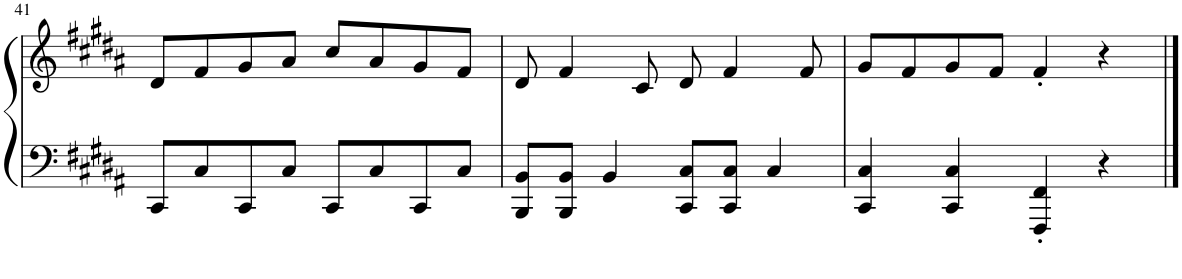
**kern	**kern
*part1	*part1
*staff2	*staff1
*I"Piano	*
*I'Pno.	*
!!LO:PB:g=z
*clefF4	*clefG2
*k[f#c#g#d#a#]	*k[f#c#g#d#a#]
*M4/4	*M4/4
*met(c)	*met(c)
=41	=41
8CC#/L	8d#/L
8C#/	8f#/
8CC#/	8g#/
8C#/J	8a#/J
8CC#/L	8cc#/L
8C#/	8a#/
8CC#/	8g#/
8C#/J	8f#/J
=42	=42
8BBB/ 8BB/L	8d#/
8BBB/ 8BB/J	4f#/
4BB/	.
.	8c#/
8CC#/ 8C#/L	8d#/
8CC#/ 8C#/J	4f#/
4C#/	.
.	8f#/
=43	=43
4CC#/ 4C#/	8g#/L
.	8f#/
4CC#/ 4C#/	8g#/
.	8f#/J
4FFF#/' 4FF#/'	4f#'/
4r	4r
==	==
*-	*-
